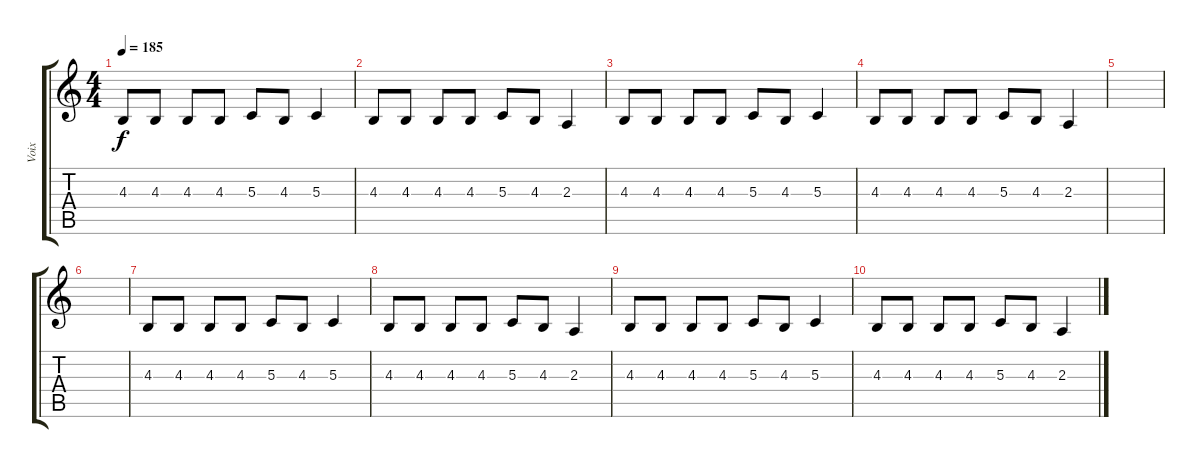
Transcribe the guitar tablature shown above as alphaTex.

\track ("Voix" "Voix") {instrument cello}
\staff {score tabs}
\tuning (E4 B3 G3 D3 A2 E2) {hide}
\ts (4 4)
\tempo 185
\clef g2
\ks c
4.3.8{dy f} 4.3.8 4.3.8 4.3.8 5.3.8 4.3.8 5.3.4 |
4.3.8 4.3.8 4.3.8 4.3.8 5.3.8 4.3.8 2.3.4 |
4.3.8 4.3.8 4.3.8 4.3.8 5.3.8 4.3.8 5.3.4 |
4.3.8 4.3.8 4.3.8 4.3.8 5.3.8 4.3.8 2.3.4 |
|
|
4.3.8 4.3.8 4.3.8 4.3.8 5.3.8 4.3.8 5.3.4 |
4.3.8 4.3.8 4.3.8 4.3.8 5.3.8 4.3.8 2.3.4 |
4.3.8 4.3.8 4.3.8 4.3.8 5.3.8 4.3.8 5.3.4 |
4.3.8 4.3.8 4.3.8 4.3.8 5.3.8 4.3.8 2.3.4
